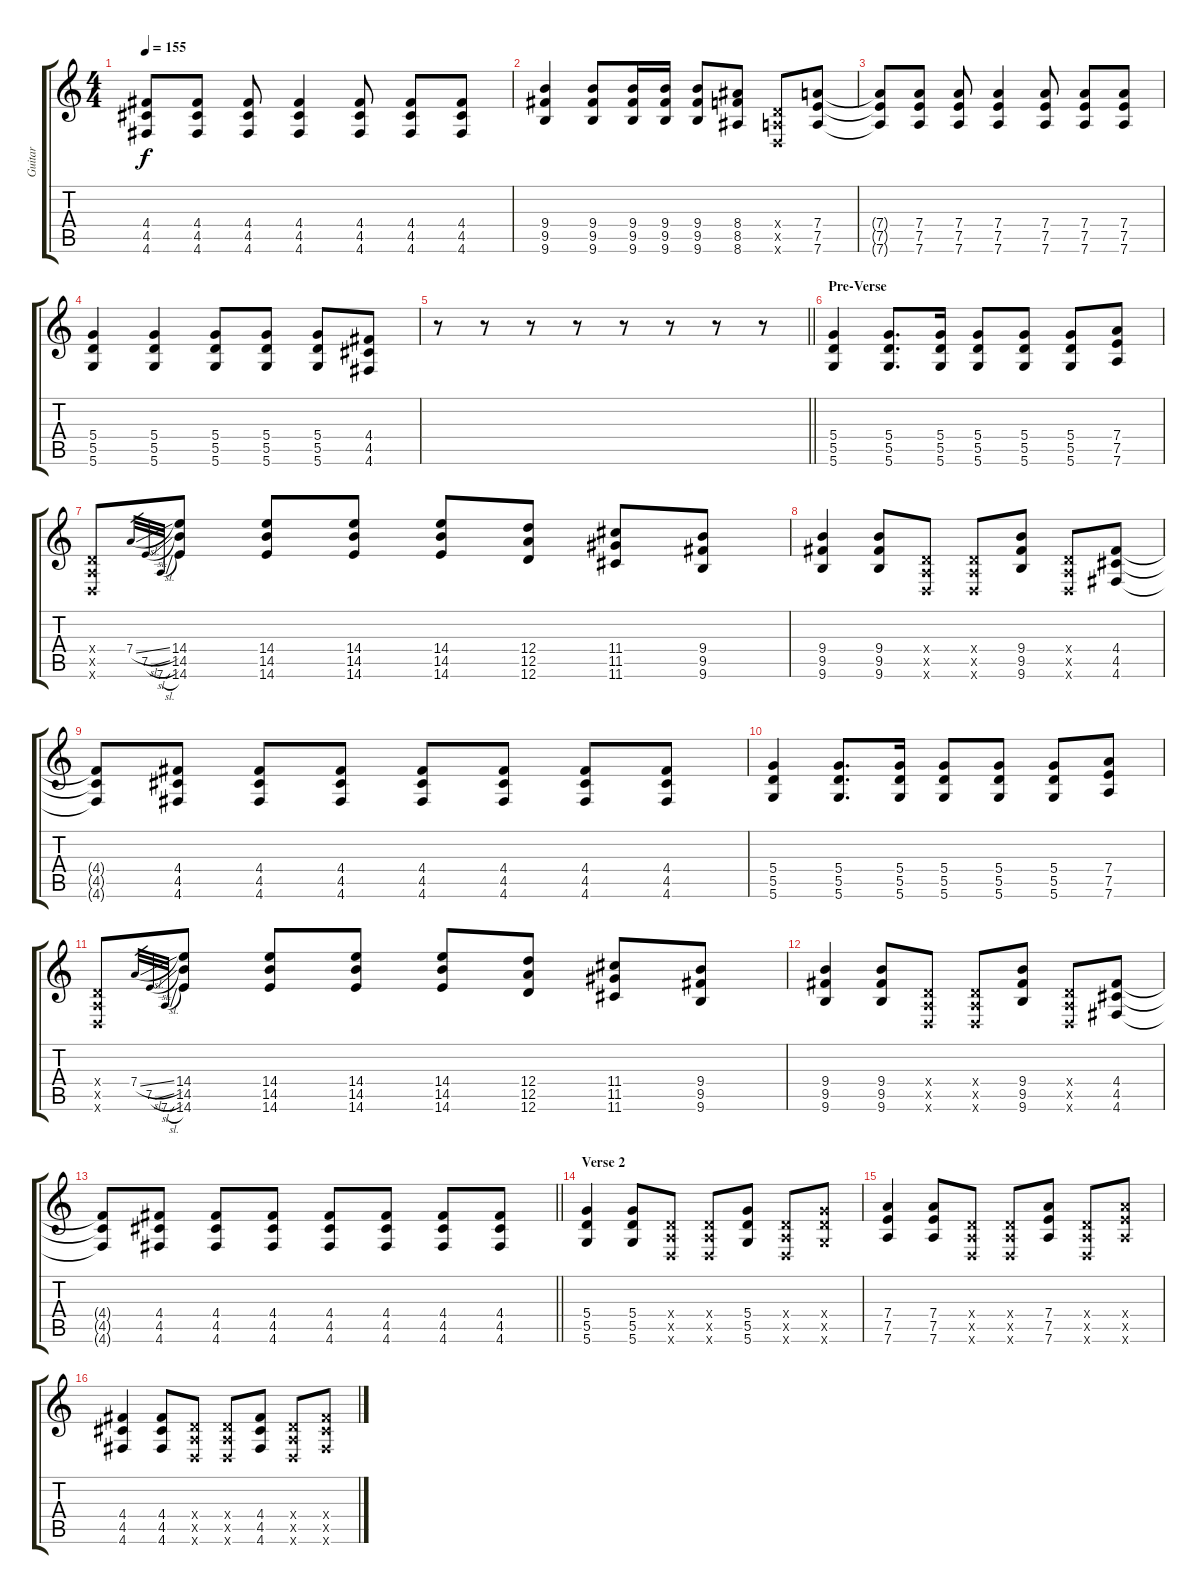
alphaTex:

\track ("Guitar" "Guitar") {instrument acousticguitarsteel}
\staff {score tabs}
\tuning (E4 B3 G3 D3 A2 D2) {hide}
\ts (4 4)
\tempo 155
\clef g2
\ks c
(4.4{t} 4.5{t} 4.6{t}).8{dy f} (4.4 4.5 4.6).8 (4.4 4.5 4.6).8 (4.4 4.5 4.6).4 (4.4 4.5 4.6).8 (4.4 4.5 4.6).8 (4.4 4.5 4.6).8 |
(9.4 9.5 9.6).4 (9.4 9.5 9.6).8 (9.4 9.5 9.6).16 (9.4 9.5 9.6).16 (9.4 9.5 9.6).8 (8.4 8.5 8.6).8 (0.4{x} 0.5{x} 0.6{x}).8 (7.4 7.5 7.6).8 |
(7.4{t} 7.5{t} 7.6{t}).8 (7.4 7.5 7.6).8 (7.4 7.5 7.6).8 (7.4 7.5 7.6).4 (7.4 7.5 7.6).8 (7.4 7.5 7.6).8 (7.4 7.5 7.6).8 |
(5.4 5.5 5.6).4 (5.4 5.5 5.6).4 (5.4 5.5 5.6).8 (5.4 5.5 5.6).8 (5.4 5.5 5.6).8 (4.4 4.5 4.6).8 |
\barLineRight lightlight
r.8 r.8 r.8 r.8 r.8 r.8 r.8 r.8 |
\section ("" "Pre-Verse")
(5.4 5.5 5.6).4 (5.4 5.5 5.6).8{d} (5.4 5.5 5.6).16 (5.4 5.5 5.6).8 (5.4 5.5 5.6).8 (5.4 5.5 5.6).8 (7.4 7.5 7.6).8 |
(0.4{x} 0.5{x} 0.6{x}).8 7.4{sl}.32{gr} 7.5{sl}.32{gr} 7.6{sl}.32{gr} (14.4 14.5 14.6).8 (14.4 14.5 14.6).8 (14.4 14.5 14.6).8 (14.4 14.5 14.6).8 (12.4 12.5 12.6).8 (11.4 11.5 11.6).8 (9.4 9.5 9.6).8 |
(9.4 9.5 9.6).4 (9.4 9.5 9.6).8 (0.4{x} 0.5{x} 0.6{x}).8 (0.4{x} 0.5{x} 0.6{x}).8 (9.4 9.5 9.6).8 (0.4{x} 0.5{x} 0.6{x}).8 (4.4 4.5 4.6).8 |
(4.4{t} 4.5{t} 4.6{t}).8 (4.4 4.5 4.6).8 (4.4 4.5 4.6).8 (4.4 4.5 4.6).8 (4.4 4.5 4.6).8 (4.4 4.5 4.6).8 (4.4 4.5 4.6).8 (4.4 4.5 4.6).8 |
(5.4 5.5 5.6).4 (5.4 5.5 5.6).8{d} (5.4 5.5 5.6).16 (5.4 5.5 5.6).8 (5.4 5.5 5.6).8 (5.4 5.5 5.6).8 (7.4 7.5 7.6).8 |
(0.4{x} 0.5{x} 0.6{x}).8 7.4{sl}.32{gr} 7.5{sl}.32{gr} 7.6{sl}.32{gr} (14.4 14.5 14.6).8 (14.4 14.5 14.6).8 (14.4 14.5 14.6).8 (14.4 14.5 14.6).8 (12.4 12.5 12.6).8 (11.4 11.5 11.6).8 (9.4 9.5 9.6).8 |
(9.4 9.5 9.6).4 (9.4 9.5 9.6).8 (0.4{x} 0.5{x} 0.6{x}).8 (0.4{x} 0.5{x} 0.6{x}).8 (9.4 9.5 9.6).8 (0.4{x} 0.5{x} 0.6{x}).8 (4.4 4.5 4.6).8 |
\barLineRight lightlight
(4.4{t} 4.5{t} 4.6{t}).8 (4.4 4.5 4.6).8 (4.4 4.5 4.6).8 (4.4 4.5 4.6).8 (4.4 4.5 4.6).8 (4.4 4.5 4.6).8 (4.4 4.5 4.6).8 (4.4 4.5 4.6).8 |
\section ("" "Verse 2")
(5.4 5.5 5.6).4 (5.4 5.5 5.6).8 (0.4{x} 0.5{x} 0.6{x}).8 (0.4{x} 0.5{x} 0.6{x}).8 (5.4 5.5 5.6).8 (0.4{x} 0.5{x} 0.6{x}).8 (5.4{x} 5.5{x} 5.6{x}).8 |
(7.4 7.5 7.6).4 (7.4 7.5 7.6).8 (0.4{x} 0.5{x} 0.6{x}).8 (0.4{x} 0.5{x} 0.6{x}).8 (7.4 7.5 7.6).8 (0.4{x} 0.5{x} 0.6{x}).8 (7.4{x} 7.5{x} 7.6{x}).8 |
(4.4 4.5 4.6).4 (4.4 4.5 4.6).8 (0.4{x} 0.5{x} 0.6{x}).8 (0.4{x} 0.5{x} 0.6{x}).8 (4.4 4.5 4.6).8 (0.4{x} 0.5{x} 0.6{x}).8 (4.4{x} 4.5{x} 4.6{x}).8
